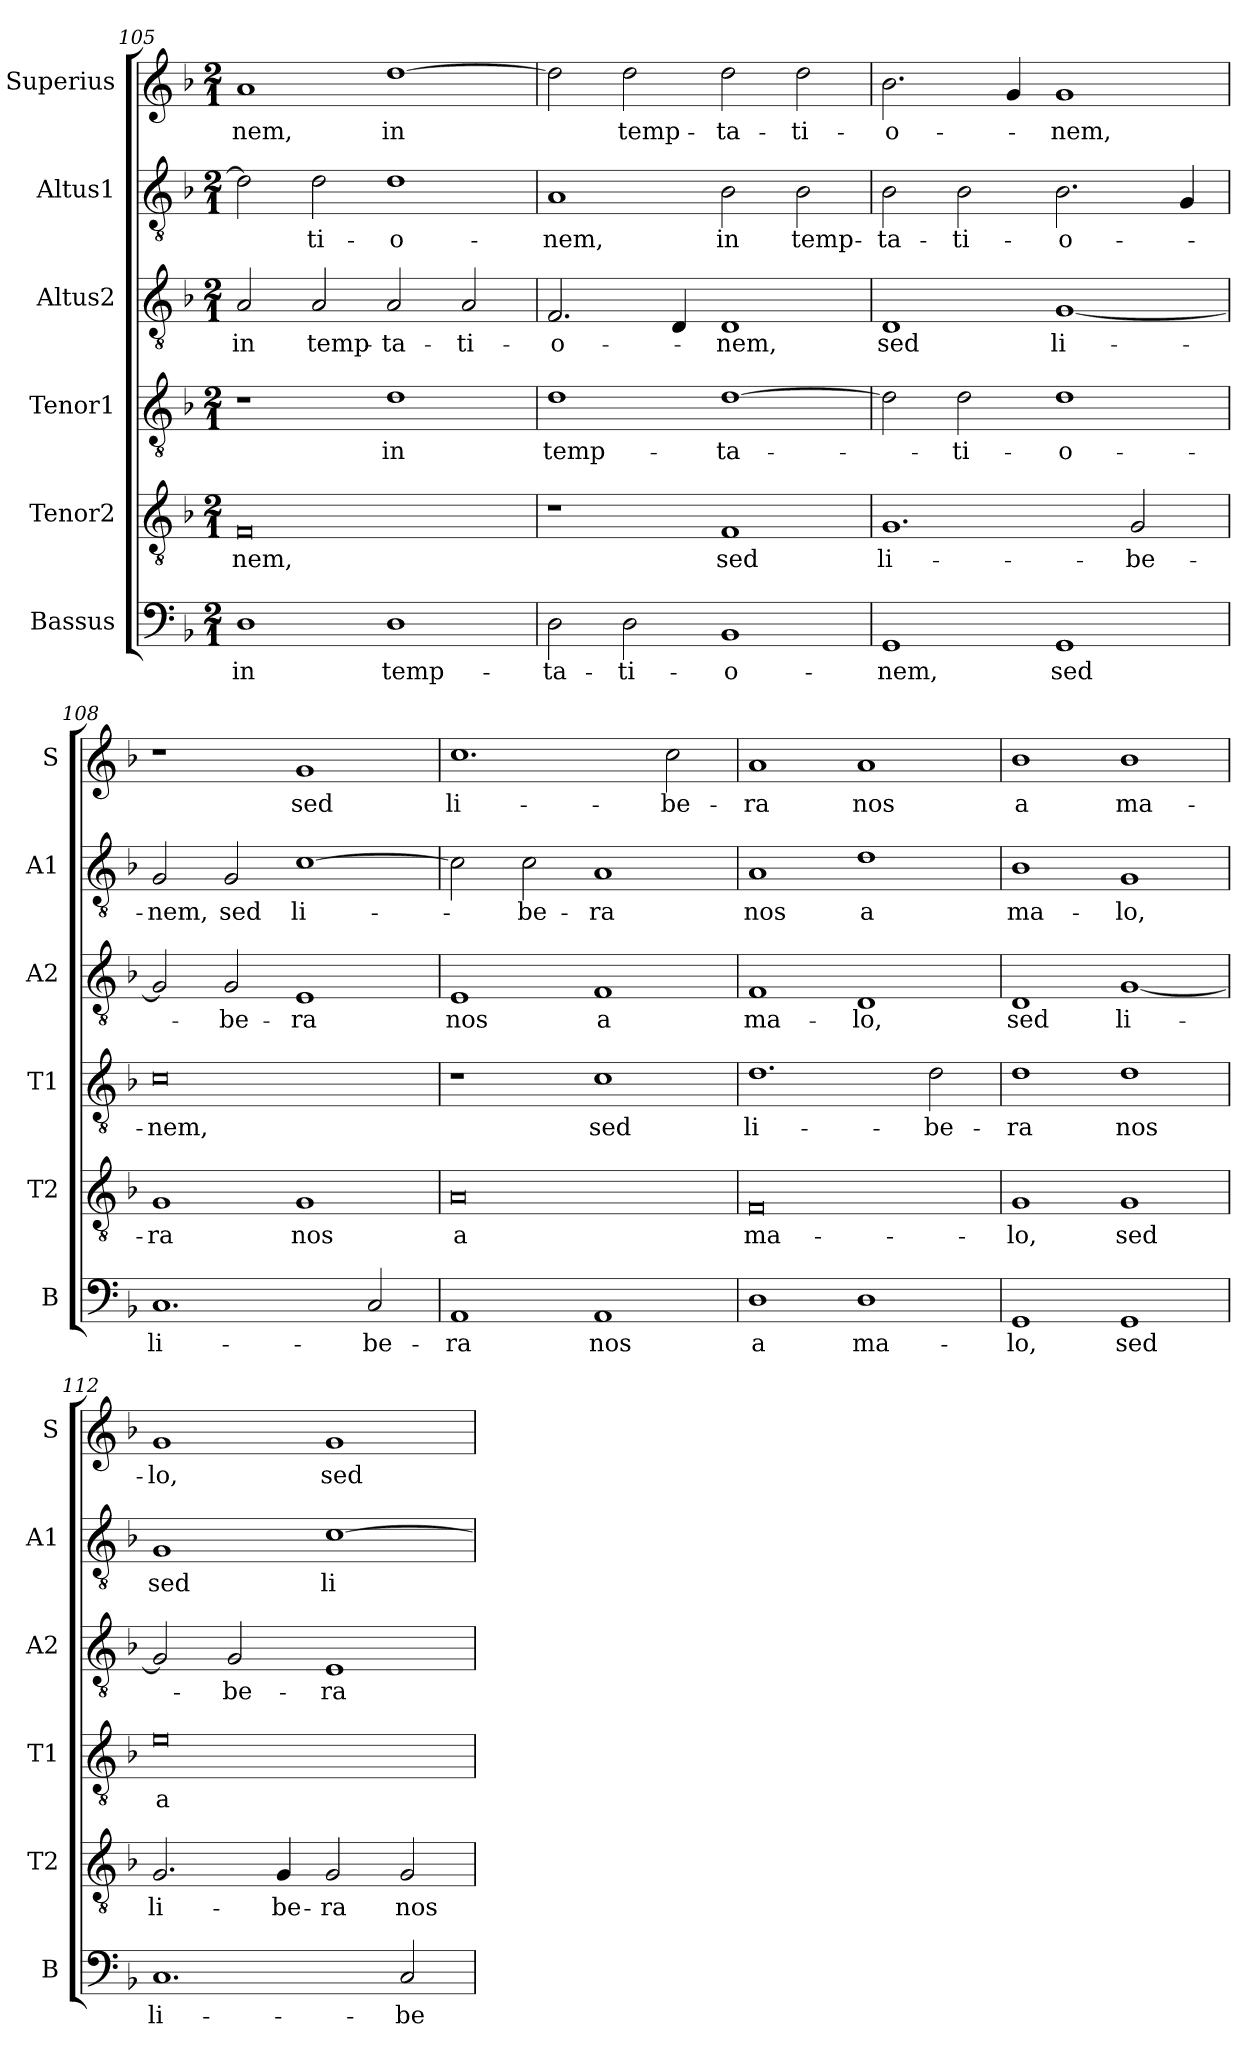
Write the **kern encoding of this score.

**kern	**text	**kern	**text	**kern	**text	**kern	**text	**kern	**text	**kern	**text
*part6	*part6	*part5	*part5	*part4	*part4	*part3	*part3	*part2	*part2	*part1	*part1
*staff6	*staff6	*staff5	*staff5	*staff4	*staff4	*staff3	*staff3	*staff2	*staff2	*staff1	*staff1
*I"Bassus	*	*I"Tenor2	*	*I"Tenor1	*	*I"Altus2	*	*I"Altus1	*	*I"Superius	*
*I'B	*	*I'T2	*	*I'T1	*	*I'A2	*	*I'A1	*	*I'S	*
*clefF4	*	*clefGv2	*	*clefGv2	*	*clefGv2	*	*clefGv2	*	*clefG2	*
*k[b-]	*	*k[b-]	*	*k[b-]	*	*k[b-]	*	*k[b-]	*	*k[b-]	*
*M2/1	*	*M2/1	*	*M2/1	*	*M2/1	*	*M2/1	*	*M2/1	*
=105	=105	=105	=105	=105	=105	=105	=105	=105	=105	=105	=105
1D	in	0F	-nem,	1r	.	2A/	in	2d\]	.	1a	-nem,
.	.	.	.	.	.	2A/	temp-	2d\	-ti-	.	.
1D	temp-	.	.	1d	in	2A/	-ta-	1d	-o-	[1dd	in
.	.	.	.	.	.	2A/	-ti-	.	.	.	.
=106	=106	=106	=106	=106	=106	=106	=106	=106	=106	=106	=106
2D\	-ta-	1r	.	1d	temp-	2.F/	-o-	1A	-nem,	2dd\]	.
2D\	-ti-	.	.	.	.	.	.	.	.	2dd\	temp-
.	.	.	.	.	.	4D/	.	.	.	.	.
1BB-	-o-	1F	sed	[1d	-ta-	1D	-nem,	2B-\	in	2dd\	-ta-
.	.	.	.	.	.	.	.	2B-\	temp-	2dd\	-ti-
=107	=107	=107	=107	=107	=107	=107	=107	=107	=107	=107	=107
1GG	-nem,	1.G	li-	2d\]	.	1D	sed	2B-\	-ta-	2.b-\	-o-
.	.	.	.	2d\	-ti-	.	.	2B-\	-ti-	.	.
.	.	.	.	.	.	.	.	.	.	4g/	.
1GG	sed	.	.	1d	-o-	[1G	li-	2.B-\	-o-	1g	-nem,
.	.	2G/	-be-	.	.	.	.	.	.	.	.
.	.	.	.	.	.	.	.	4G/	.	.	.
=108	=108	=108	=108	=108	=108	=108	=108	=108	=108	=108	=108
1.C	li-	1G	-ra	0c	-nem,	2G/]	.	2G/	-nem,	1r	.
.	.	.	.	.	.	2G/	-be-	2G/	sed	.	.
.	.	1G	nos	.	.	1E	-ra	[1c	li-	1g	sed
2C/	-be-	.	.	.	.	.	.	.	.	.	.
=109	=109	=109	=109	=109	=109	=109	=109	=109	=109	=109	=109
1AA	-ra	0A	a	1r	.	1E	nos	2c\]	.	1.cc	li-
.	.	.	.	.	.	.	.	2c\	-be-	.	.
1AA	nos	.	.	1c	sed	1F	a	1A	-ra	.	.
.	.	.	.	.	.	.	.	.	.	2cc\	-be-
=110	=110	=110	=110	=110	=110	=110	=110	=110	=110	=110	=110
1D	a	0F	ma-	1.d	li-	1F	ma-	1A	nos	1a	-ra
1D	ma-	.	.	.	.	1D	-lo,	1d	a	1a	nos
.	.	.	.	2d\	-be-	.	.	.	.	.	.
=111	=111	=111	=111	=111	=111	=111	=111	=111	=111	=111	=111
1GG	-lo,	1G	-lo,	1d	-ra	1D	sed	1B-	ma-	1b-	a
1GG	sed	1G	sed	1d	nos	[1G	li-	1G	-lo,	1b-	ma-
=112	=112	=112	=112	=112	=112	=112	=112	=112	=112	=112	=112
1.C	li-	2.G/	li-	0e	a	2G/]	.	1G	sed	1g	-lo,
.	.	.	.	.	.	2G/	-be-	.	.	.	.
.	.	4G/	-be-	.	.	.	.	.	.	.	.
.	.	2G/	-ra	.	.	1E	-ra	[1c	li-	1g	sed
2C/	-be-	2G/	nos	.	.	.	.	.	.	.	.
=	=	=	=	=	=	=	=	=	=	=	=
*-	*-	*-	*-	*-	*-	*-	*-	*-	*-	*-	*-
